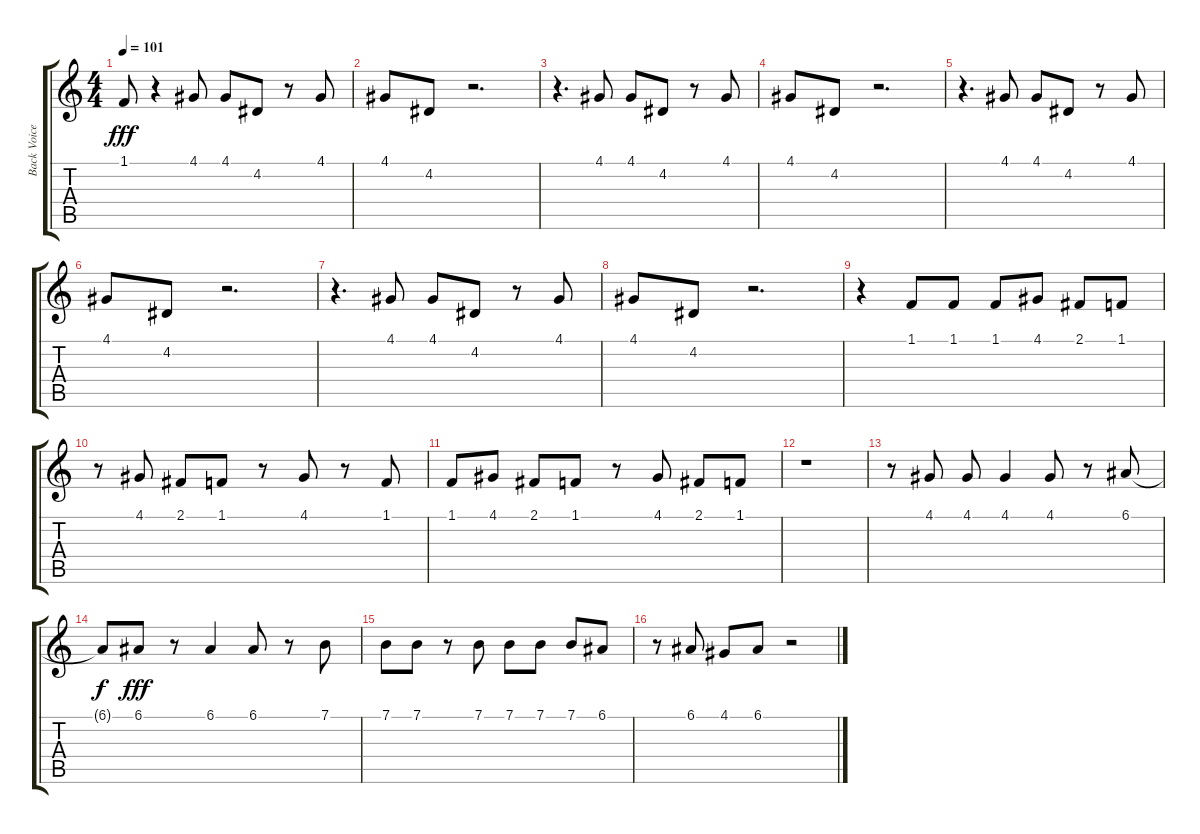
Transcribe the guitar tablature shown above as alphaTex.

\track ("Back Voice" "Back Voice") {instrument brightacousticpiano}
\staff {score tabs}
\tuning (E4 B3 G3 D3 A2 E2) {hide}
\ts (4 4)
\tempo 101
\clef g2
\ks c
1.1.8{dy fff} r.4 4.1.8 4.1.8 4.2.8 r.8 4.1.8 |
4.1.8 4.2.8 r.2{d} |
r.4{d} 4.1.8 4.1.8 4.2.8 r.8 4.1.8 |
4.1.8 4.2.8 r.2{d} |
r.4{d} 4.1.8 4.1.8 4.2.8 r.8 4.1.8 |
4.1.8 4.2.8 r.2{d} |
r.4{d} 4.1.8 4.1.8 4.2.8 r.8 4.1.8 |
4.1.8 4.2.8 r.2{d} |
r.4 1.1.8 1.1.8 1.1.8 4.1.8 2.1.8 1.1.8 |
r.8 4.1.8 2.1.8 1.1.8 r.8 4.1.8 r.8 1.1.8 |
1.1.8 4.1.8 2.1.8 1.1.8 r.8 4.1.8 2.1.8 1.1.8 |
r.1 |
r.8 4.1.8 4.1.8 4.1.4 4.1.8 r.8 6.1.8 |
6.1{t}.8{dy f} 6.1.8{dy fff} r.8 6.1.4 6.1.8 r.8 7.1.8 |
7.1.8 7.1.8 r.8 7.1.8 7.1.8 7.1.8 7.1.8 6.1.8 |
r.8 6.1.8 4.1.8 6.1.8 r.2
